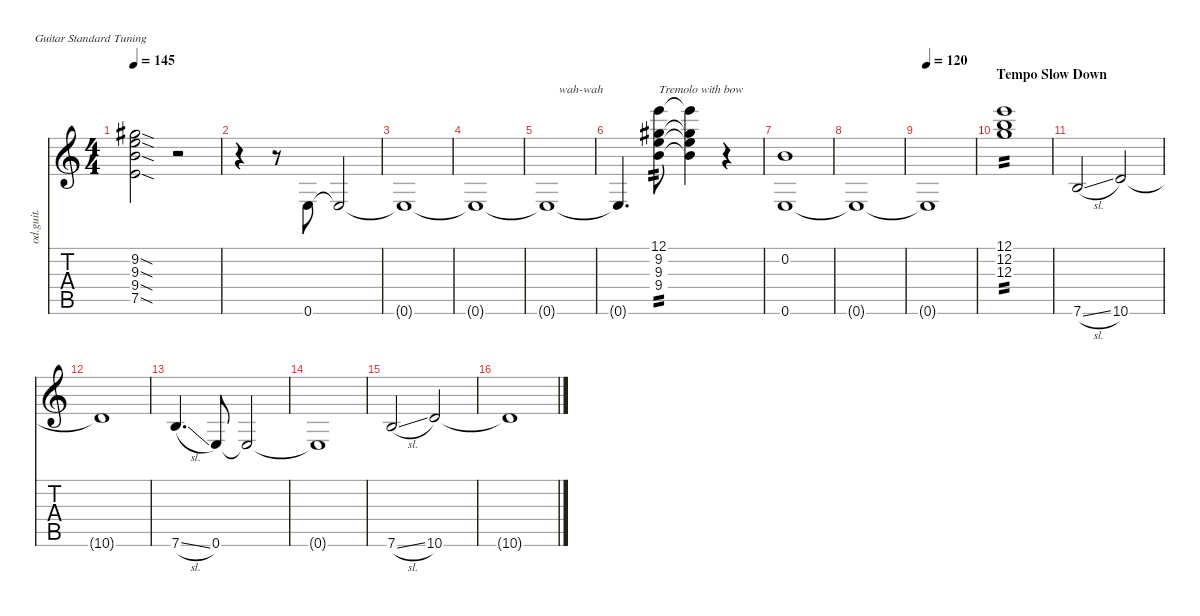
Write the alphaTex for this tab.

\defaultSystemsLayout 4
\hideDynamics
\bracketExtendMode nobrackets
\otherSystemsTrackNameOrientation horizontal
\track ("Guitar (Page)" "od.guit.") {instrument overdrivenguitar}
\staff {score tabs}
\tuning (E4 B3 G3 D3 A2 E2)
\ts (4 4)
\tempo 145
\clef g2
\ks c
(9.2{sod acc #} 9.3{sod} 9.4{sod} 7.5{sod}).2{dy f beam Down} r.2{beam Down} |
r.4{beam Down} r.8{beam Down} 0.6.8{beam Up} 0.6{t}.2{beam Up} |
0.6{t}.1{beam Up} |
0.6{t}.1{beam Up} |
0.6{t}.1{txt "    wah-wah" beam Up} |
0.6{t}.4{d beam Up} (12.1 9.2{acc #} 9.3 9.4).8{txt "Tremolo with bow" tp 2 beam Down} (12.1{t} 9.2{t acc #} 9.3{t} 9.4{t}).4{beam Down} r.4{beam Down} |
(0.2 0.6).1{beam Up} |
0.6{t}.1{beam Up} |
\tempo 120
0.6{t}.1{beam Up} |
\section ("" "Tempo Slow Down")
(12.1 12.2 12.3).1{tp 2 beam Down} |
7.6{sl}.2{beam Up} 10.6.2{beam Up} |
10.6{t}.1{beam Up} |
7.6{sl}.4{d beam Up} 0.6.8{beam Up} 0.6{t}.2{beam Up} |
0.6{t}.1{beam Up} |
7.6{sl}.2{beam Up} 10.6.2{beam Up} |
10.6{t}.1{beam Up}
